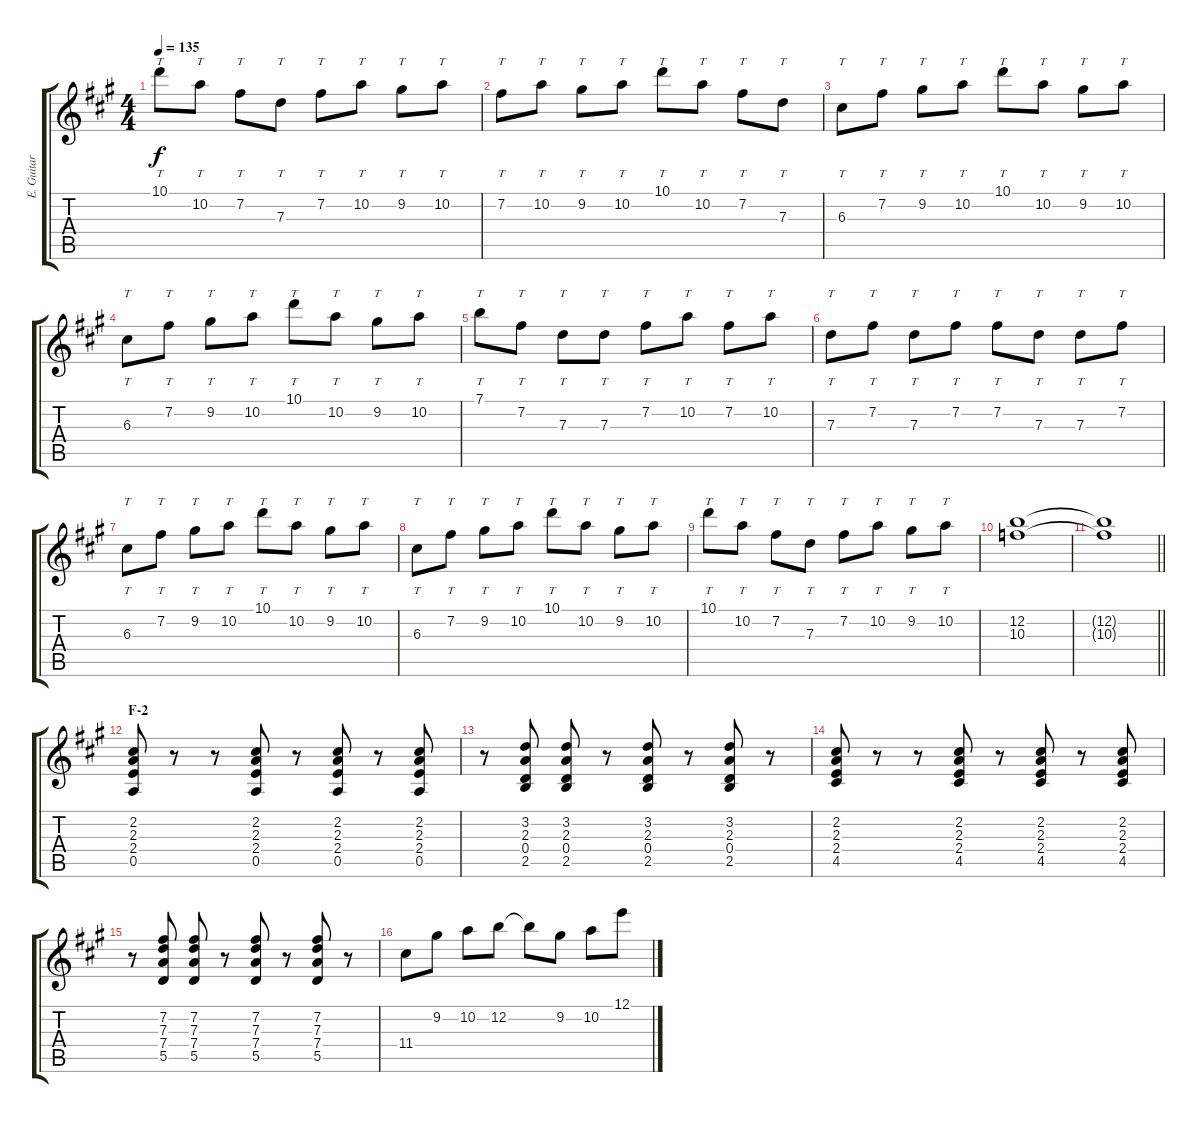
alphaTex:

\track ("E. Guitar I" "E. Guitar ") {instrument overdrivenguitar}
\staff {score tabs}
\tuning (E4 B3 G3 D3 A2 E2) {hide}
\ts (4 4)
\tempo 135
\clef g2
\ks a
10.1.8{tt dy f} 10.2.8{tt} 7.2.8{tt} 7.3.8{tt} 7.2.8{tt} 10.2.8{tt} 9.2.8{tt} 10.2.8{tt} |
7.2.8{tt} 10.2.8{tt} 9.2.8{tt} 10.2.8{tt} 10.1.8{tt} 10.2.8{tt} 7.2.8{tt} 7.3.8{tt} |
6.3.8{tt} 7.2.8{tt} 9.2.8{tt} 10.2.8{tt} 10.1.8{tt} 10.2.8{tt} 9.2.8{tt} 10.2.8{tt} |
6.3.8{tt} 7.2.8{tt} 9.2.8{tt} 10.2.8{tt} 10.1.8{tt} 10.2.8{tt} 9.2.8{tt} 10.2.8{tt} |
7.1.8{tt} 7.2.8{tt} 7.3.8{tt} 7.3.8{tt} 7.2.8{tt} 10.2.8{tt} 7.2.8{tt} 10.2.8{tt} |
7.3.8{tt} 7.2.8{tt} 7.3.8{tt} 7.2.8{tt} 7.2.8{tt} 7.3.8{tt} 7.3.8{tt} 7.2.8{tt} |
6.3.8{tt} 7.2.8{tt} 9.2.8{tt} 10.2.8{tt} 10.1.8{tt} 10.2.8{tt} 9.2.8{tt} 10.2.8{tt} |
6.3.8{tt} 7.2.8{tt} 9.2.8{tt} 10.2.8{tt} 10.1.8{tt} 10.2.8{tt} 9.2.8{tt} 10.2.8{tt} |
10.1.8{tt} 10.2.8{tt} 7.2.8{tt} 7.3.8{tt} 7.2.8{tt} 10.2.8{tt} 9.2.8{tt} 10.2.8{tt} |
(12.2 10.3).1 |
\barLineRight lightlight
(12.2{t} 10.3{t}).1 |
\section ("" "F-2")
(2.2 2.3 2.4 0.5).8 r.8 r.8 (2.2 2.3 2.4 0.5).8 r.8 (2.2 2.3 2.4 0.5).8 r.8 (2.2 2.3 2.4 0.5).8 |
r.8 (3.2 2.3 0.4 2.5).8 (3.2 2.3 0.4 2.5).8 r.8 (3.2 2.3 0.4 2.5).8 r.8 (3.2 2.3 0.4 2.5).8 r.8 |
(2.2 2.3 2.4 4.5).8 r.8 r.8 (2.2 2.3 2.4 4.5).8 r.8 (2.2 2.3 2.4 4.5).8 r.8 (2.2 2.3 2.4 4.5).8 |
r.8 (7.2 7.3 7.4 5.5).8 (7.2 7.3 7.4 5.5).8 r.8 (7.2 7.3 7.4 5.5).8 r.8 (7.2 7.3 7.4 5.5).8 r.8 |
11.4.8 9.2.8 10.2.8 12.2.8 12.2{t}.8 9.2.8 10.2.8 12.1.8
